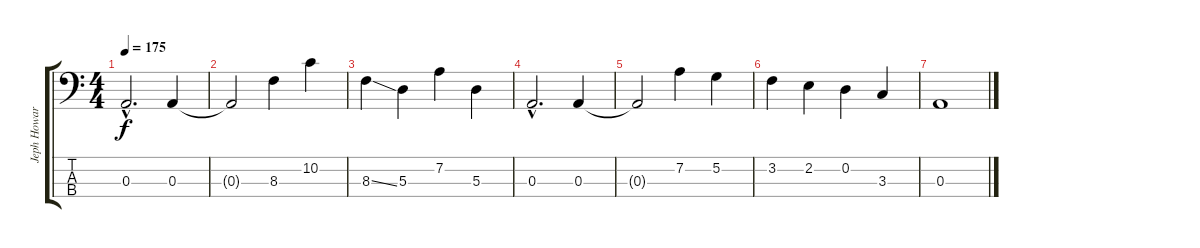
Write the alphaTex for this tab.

\track ("Jeph Howard (Bass)" "Jeph Howar") {instrument electricbassfinger}
\staff {score tabs}
\tuning (G2 D2 A1 D1) {hide}
\ts (4 4)
\tempo 175
\clef f4
\ks c
0.3{hac}.2{d dy f} 0.3.4 |
0.3{t}.2 8.3.4 10.2.4 |
8.3{ss}.4 5.3.4 7.2.4 5.3.4 |
0.3{hac}.2{d} 0.3.4 |
0.3{t}.2 7.2.4 5.2.4 |
3.2.4 2.2.4 0.2.4 3.3.4 |
0.3.1
